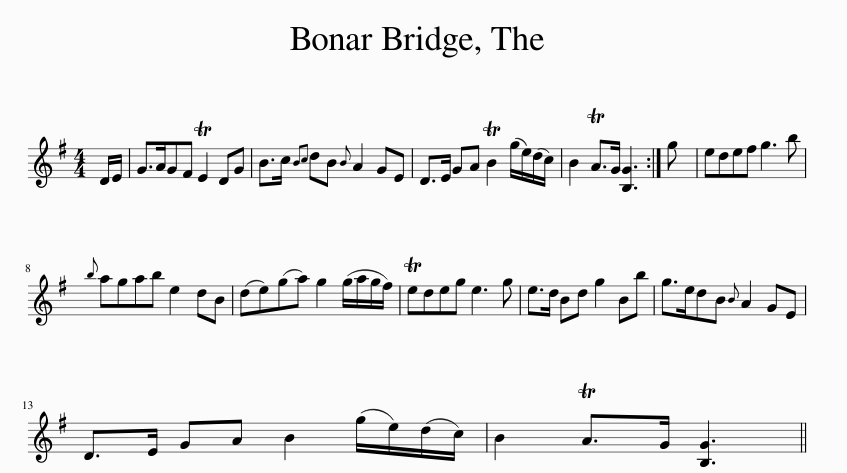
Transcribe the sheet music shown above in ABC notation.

X:1
L:1/8
M:4/4
I:linebreak $
K:G
V:1 treble
V:1
 D/E/ | G>AGF TE2 DG | B>c{Bc} dB{B} A2 GE | D>E GA TB2 (g/e/)(d/c/) | B2 TA>G [B,G]3 :| %5
 g | edef g3 b |${b} agab e2 dB | (de)(ga) g2 (g/a/g/f/) | Tedeg e3 g | %10
 e>d Bd g2 Bb | g>edB{B} A2 GE |$ D>E GA B2 (g/e/)(d/c/) | B2 TA>G [B,G]3 || %14
